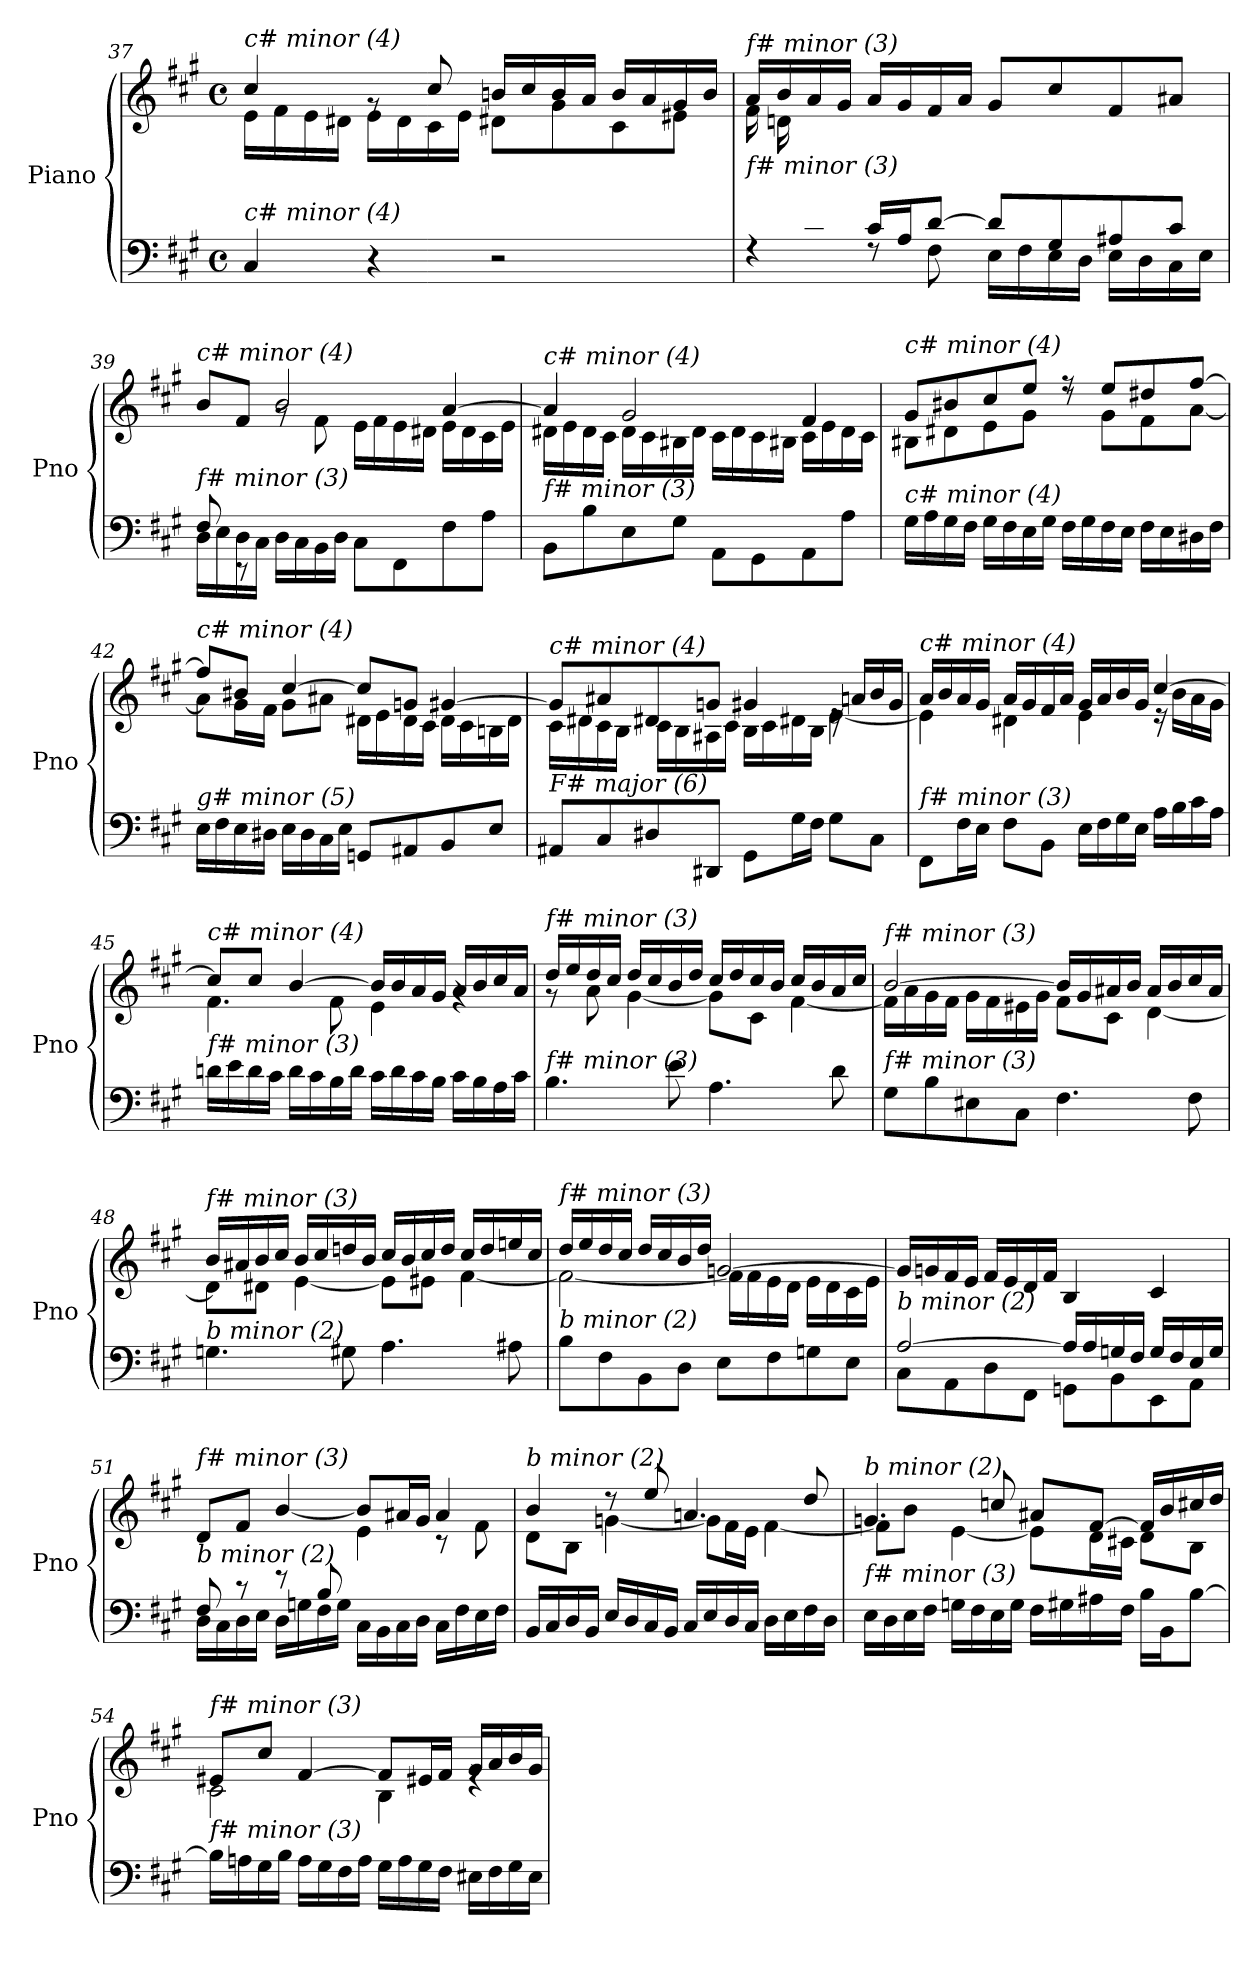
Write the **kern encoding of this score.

**kern	**kern
*part1	*part1
*staff2	*staff1
*I"Piano	*
*I'Pno	*
!!LO:LB:g=z
*clefF4	*clefG2
*k[f#c#g#]	*k[f#c#g#]
*M4/4	*M4/4
*met(c)	*met(c)
=37	=37
*	*^
!	!LO:TX:i:t=c# minor (4)	!
!LO:TX:i:t=c# minor (4)	!	!
4C#/	4cc#/	16e\LL
.	.	16f#\
.	.	16e\
.	.	16d#X\JJ
4r	8rg	16e\LL
.	.	16d#\
.	8cc#/	16c#\
.	.	16e\JJ
2r	16bn/LL	8d#X\L
.	16cc#/	.
.	16b/	8g#\
.	16a/JJ	.
.	16b/LL	8c#\
.	16a/	.
.	16g#/	8e#X\J
.	16b/JJ	.
=38	=38	=38
*^	*	*
!	!	!LO:TX:i:t=f# minor (3)	!
!LO:TX:i:t=f# minor (3)	!	!	!
8ryy	4rF	16a/LL	16f#\LL
.	.	16b/	16dn\
16c#/	.	16a/	2..ryy
16B/JJ	.	16g#/JJ	.
16c#/LL	8rF	16a/LL	.
16A/J	.	16g#/	.
[8d/J	8F#\	16f#/	.
.	.	16a/JJ	.
8d/L]	16E\LL	8g#/L	.
.	16F#\	.	.
8G#/	16E\	8cc#/	.
.	16D\JJ	.	.
8A#X/	16E\LL	8f#/	.
.	16D\	.	.
8c#/J	16C#\	8a#X/J	.
.	16E\JJ	.	.
=39	=39	=39	=39
*	*^	*	*^
!	!	!	!LO:TX:i:t=c# minor (4)	!	!
!LO:TX:i:t=f# minor (3)	!	!	!	!	!
4ryy	16D\LL	8F#/	8b/L	4ryy	4ryy
.	16E\	.	.	.	.
.	16D\	8r	8f#/J	.	.
.	16C#\JJ	.	.	.	.
2.ryy	16D\LL	2.ryy	2b/	8rg	2.ryy
.	16C#\	.	.	.	.
.	16BB\	.	.	8f#\	.
.	16D\JJ	.	.	.	.
.	8C#\L	.	.	16e\LL	.
.	.	.	.	16f#\	.
.	8FF#\	.	.	16e\	.
.	.	.	.	16d#X\JJ	.
.	8F#\	.	[4a/	16e\LL	.
.	.	.	.	16d#\	.
.	8A\J	.	.	16c#\	.
.	.	.	.	16e\JJ	.
*v	*v	*v	*	*	*
*	*	*v	*v
!!LO:LB:g=z
=40	=40	=40
!	!LO:TX:i:t=c# minor (4)	!
!LO:TX:i:t=f# minor (3)	!	!
8BB\L	4a/]	16d#X\LL
.	.	16e\
8B\	.	16d#\
.	.	16c#\JJ
8E\	2g#/	16d#\LL
.	.	16c#\
8G#\J	.	16B#X\
.	.	16d#\JJ
8AA\L	.	16c#\LL
.	.	16d#\
8GG#\	.	16c#\
.	.	16B#X\JJ
8AA\	4f#/	16c#\LL
.	.	16e\
8A\J	.	16d#\
.	.	16c#\JJ
=41	=41	=41
!	!LO:TX:i:t=c# minor (4)	!
!LO:TX:i:t=c# minor (4)	!	!
16G#\LL	8g#/L	8B#X\L
16A\	.	.
16G#\	8b#X/	8d#X\
16F#\JJ	.	.
16G#\LL	8cc#/	8e\
16F#\	.	.
16E\	8ee/J	8g#\J
16G#\JJ	.	.
16F#\LL	8r	8rdd
16G#\	.	.
16F#\	8ee/L	8g#\L
16E\JJ	.	.
16F#\LL	8dd#X/	8f#\
16E\	.	.
16D#X\	[8ff#/J	[8a\J
16F#\JJ	.	.
=42	=42	=42
!	!LO:TX:i:t=c# minor (4)	!
!LO:TX:i:t=g# minor (5)	!	!
16E\LL	8ff#/L]	8a\L]
16F#\	.	.
16E\	8b#X/J	16g#\L
16D#X\JJ	.	16f#\JJ
16E\LL	[4cc#/	8g#\L
16D#\	.	.
16C#\	.	8a#X\J
16E\JJ	.	.
8GGni/L	8cc#/L]	16d#X\LL
.	.	16e\
8AA#X/	8gni/J	16d#\
.	.	16c#\JJ
8BB/	[4g#/	16d#\LL
.	.	16c#\
8E/J	.	16Bn\
.	.	16d#\JJ
!!LO:PB:g=z	!!
=43	=43	=43
!	!LO:TX:i:t=c# minor (4)	!
!LO:TX:i:t=F# major (6)	!	!
8AA#X/L	8g#/L]	16c#\LL
.	.	16d#X\
8C#/	8a#X/	16c#\
.	.	16B\JJ
8D#X/	8d#X/	16c#\LL
.	.	16B\
8DD#X/J	8gni/J	16A#X\
.	.	16c#\JJ
8GG#\L	4g#/	16B\LL
.	.	16c#\
16G#\L	.	16d#X\
16F#\JJ	.	16B\JJ
8G#\L	16re	[4e\
.	16an/LL	.
8C#\J	16b/	.
.	16g#/JJ	.
=44	=44	=44
!	!LO:TX:i:t=c# minor (4)	!
!LO:TX:i:t=f# minor (3)	!	!
8FF#\L	16a/LL	4e\]
.	16b/	.
16F#\L	16a/	.
16E\JJ	16g#/JJ	.
8F#\L	16a/LL	4d#X\
.	16g#/	.
8BB\J	16f#/	.
.	16a/JJ	.
16E\LL	16g#/LL	4e\
16F#\	16a/	.
16G#\	16b/	.
16E\JJ	16g#/JJ	.
16A\LL	[4cc#/	16r
16B\	.	16b\LL
16c#\	.	16a\
16A\JJ	.	16g#\JJ
=45	=45	=45
!	!LO:TX:i:t=c# minor (4)	!
!LO:TX:i:t=f# minor (3)	!	!
16dn\LL	8cc#/L]	4.f#\
16e\	.	.
16d\	8cc#/J	.
16c#\JJ	.	.
16d\LL	[4b/	.
16c#\	.	.
16B\	.	8f#\
16d\JJ	.	.
16c#\LL	16b/LL]	4e\
16d\	16b/	.
16c#\	16a/	.
16B\JJ	16g#/JJ	.
16c#\LL	16a/LL	4rg
16B\	16b/	.
16A\	16cc#/	.
16c#\JJ	16a/JJ	.
!!LO:LB:g=z	!!
=46	=46	=46
!	!LO:TX:i:t=f# minor (3)	!
!LO:TX:i:t=f# minor (3)	!	!
4.B\	16dd/LL	8r
.	16ee/	.
.	16dd/	8a\
.	16cc#/JJ	.
.	16dd/LL	[4g#\
.	16cc#/	.
8e\	16b/	.
.	16dd/JJ	.
4.A\	16cc#/LL	8g#\L]
.	16dd/	.
.	16cc#/	8c#\J
.	16b/JJ	.
.	16cc#/LL	[4f#\
.	16b/	.
8d\	16a/	.
.	16cc#/JJ	.
=47	=47	=47
!	!LO:TX:i:t=f# minor (3)	!
!LO:TX:i:t=f# minor (3)	!	!
8G#\L	[2b/	16f#\LL]
.	.	16a\
8B\	.	16g#\
.	.	16f#\JJ
8E#X\	.	16g#\LL
.	.	16f#\
8C#\J	.	16e#X\
.	.	16g#\JJ
4.F#\	16b/LL]	8f#\L
.	16g#/	.
.	16a#X/	8c#\J
.	16b/JJ	.
.	16a#/LL	[4d\
.	16b/	.
8F#\	16cc#/	.
.	16a#/JJ	.
=48	=48	=48
!	!LO:TX:i:t=f# minor (3)	!
!LO:TX:i:t=b minor (2)	!	!
4.Gn\	16b/LL	8d\L]
.	16a#X/	.
.	16b/	8d#X\J
.	16cc#/JJ	.
.	16b/LL	[4e\
.	16cc#/	.
8G#X\	16ddn/	.
.	16b/JJ	.
4.A\	16cc#/LL	8e\L]
.	16b/	.
.	16cc#/	8e#X\J
.	16dd/JJ	.
.	16cc#/LL	[4f#\
.	16dd/	.
8A#X\	16een/	.
.	16cc#/JJ	.
!!LO:LB:g=z	!!
=49	=49	=49
!	!LO:TX:i:t=f# minor (3)	!
!LO:TX:i:t=b minor (2)	!	!
8B\L	16dd/LL	2f#\_
.	16ee/	.
8F#\	16dd/	.
.	16cc#/JJ	.
8BB\	16dd/LL	.
.	16cc#/	.
8D\J	16b/	.
.	16dd/JJ	.
8E\L	[2gn/	16f#\LL]
.	.	16f#\
8F#\	.	16e\
.	.	16d\JJ
8Gn\	.	16e\LL
.	.	16d\
8E\J	.	16c#\
.	.	16e\JJ
=50	=50	=50
*^	*	*
!	!	!LO:TX:i:t=f# minor (3)	!
!LO:TX:i:t=b minor (2)	!	!	!
*	*	*v	*v
[2A/	8C#\L	16g/LL]
.	.	16gn/
.	8AA\	16f#/
.	.	16e/JJ
.	8D\	16f#/LL
.	.	16e/
.	8FF#\J	16d/
.	.	16f#/JJ
16A/LL]	8GGn\L	4B/
16A/	.	.
16Gn/	8BB\	.
16F#/JJ	.	.
16G/LL	8EE\	4c#/
16F#/	.	.
16E/	8AA\J	.
16G/JJ	.	.
=51	=51	=51
*	*^	*^
*	*	*	*	*^
!	!	!	!LO:TX:i:t=f# minor (3)	!	!
!LO:TX:i:t=b minor (2)	!	!	!	!	!
2ryy	8F#/	16D\LL	8d/L	2ryy	2ryy
.	.	16C#\	.	.	.
.	8r	16D\	8f#/J	.	.
.	.	16E\JJ	.	.	.
.	8r	16D\LL	[4b/	.	.
.	.	16Gn\	.	.	.
.	8B/	16F#\	.	.	.
.	.	16G\JJ	.	.	.
2ryy	16C#\LL	2ryy	8b/L]	4e\	2ryy
.	16BB\	.	.	.	.
.	16C#\	.	16a#X/L	.	.
.	16D\JJ	.	16g#/JJ	.	.
.	16C#\LL	.	4a#/	8r	.
.	16F#\	.	.	.	.
.	16E\	.	.	8f#\	.
.	16F#\JJ	.	.	.	.
*	*v	*v	*	*	*
*	*	*	*v	*v
!!LO:LB:g=z
=52	=52	=52	=52
!	!	!LO:TX:i:t=b minor (2)	!
!LO:TX:i:t=f# minor (3)	!	!	!
*v	*v	*	*
16BB/LL	4b/	8d\L
16C#/	.	.
16D/	.	8B\J
16BB/JJ	.	.
16E/LL	8r	[4gn\
16D/	.	.
16C#/	8ee/	.
16BB/JJ	.	.
16C#/LL	4.an/	8g\L]
16E/	.	.
16D/	.	16f#\L
16C#/JJ	.	16e\JJ
16D\LL	.	[4f#\
16E\	.	.
16F#\	8dd/	.
16D\JJ	.	.
=53	=53	=53
!	!LO:TX:i:t=b minor (2)	!
!LO:TX:i:t=f# minor (3)	!	!
16E\LL	4.gn/	8f#\L]
16D\	.	.
16E\	.	8b\J
16F#\JJ	.	.
16Gn\LL	.	[4e\
16F#\	.	.
16E\	8ccn/	.
16G\JJ	.	.
16F#\LL	8a#X/L	8e\L]
16G#X\	.	.
16A#X\	[8f#/J	16d\L
16F#\JJ	.	16c#X\JJ
16B\LL	16f#/LL]	8d\L
16BB\J	16b/	.
[8B\J	16cc#X/	8B\J
.	16dd/JJ	.
=54	=54	=54
!	!LO:TX:i:t=f# minor (3)	!
!LO:TX:i:t=f# minor (3)	!	!
16B\LL]	8e#X/L	2c#\
16An\	.	.
16G#\	8cc#/J	.
16B\JJ	.	.
16A\LL	[4f#/	.
16G#\	.	.
16F#\	.	.
16A\JJ	.	.
16G#\LL	8f#/L]	4B\
16A\	.	.
16G#\	16e#X/L	.
16F#\JJ	16f#/JJ	.
16E#X\LL	16g#/LL	4re
16F#\	16a/	.
16G#\	16b/	.
16E#\JJ	16g#/JJ	.
*	*v	*v
=	=
*-	*-
